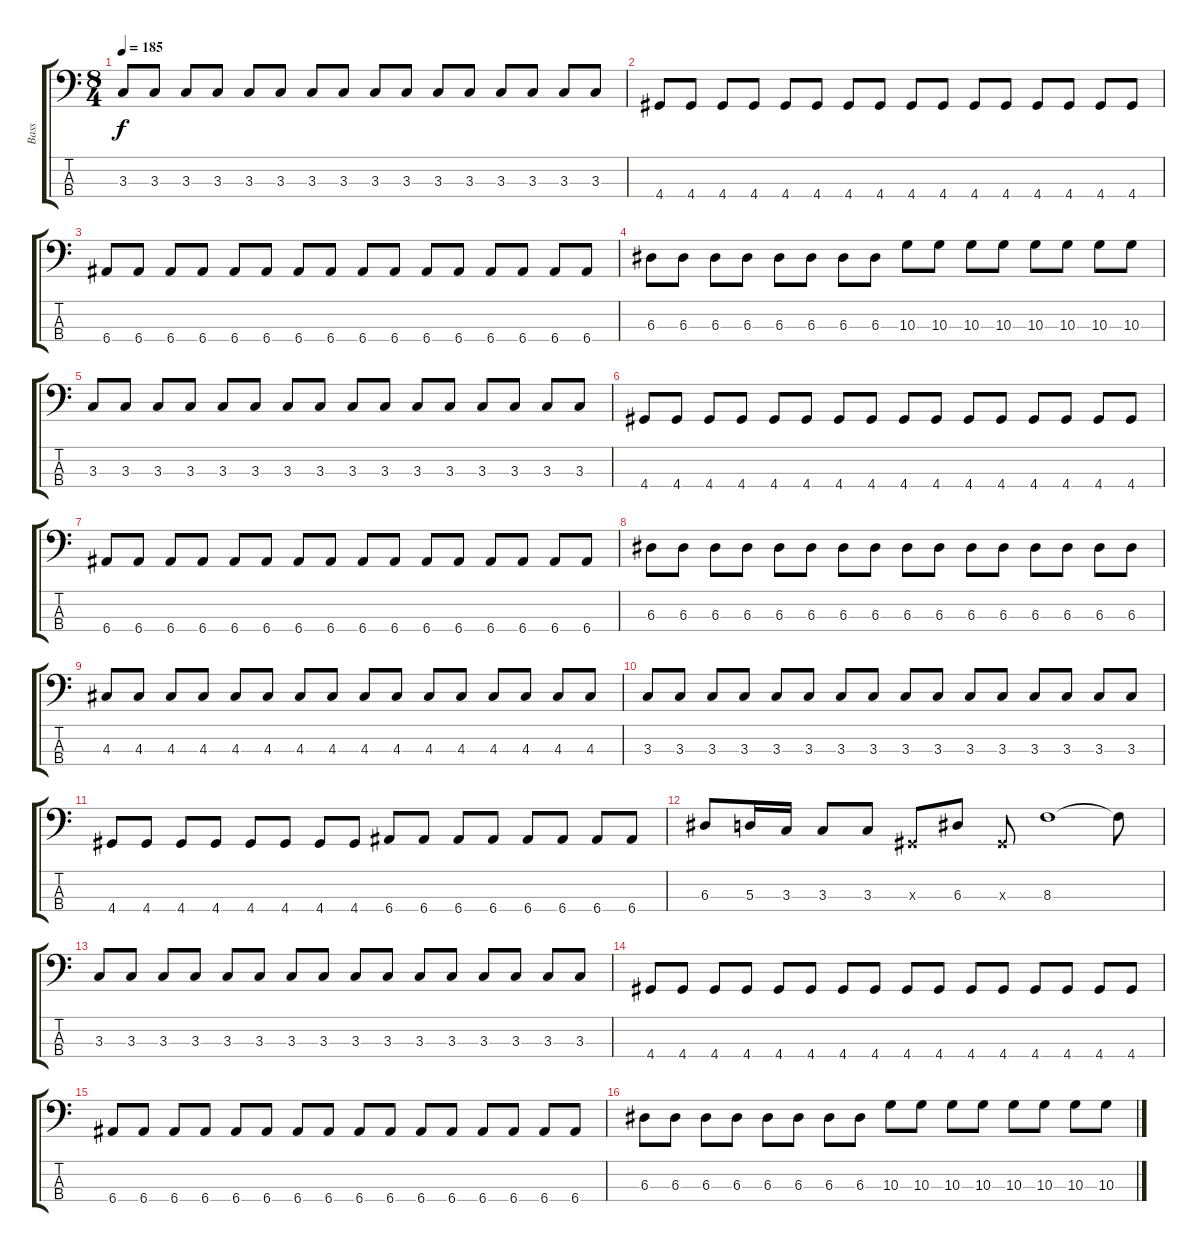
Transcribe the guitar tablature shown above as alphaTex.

\track ("Bass" "Bass") {instrument electricbassfinger}
\staff {score tabs}
\tuning (G2 D2 A1 E1) {hide}
\ts (8 4)
\tempo 185
\clef f4
\ks c
3.3.8{dy f} 3.3.8 3.3.8 3.3.8 3.3.8 3.3.8 3.3.8 3.3.8 3.3.8 3.3.8 3.3.8 3.3.8 3.3.8 3.3.8 3.3.8 3.3.8 |
4.4.8 4.4.8 4.4.8 4.4.8 4.4.8 4.4.8 4.4.8 4.4.8 4.4.8 4.4.8 4.4.8 4.4.8 4.4.8 4.4.8 4.4.8 4.4.8 |
6.4.8 6.4.8 6.4.8 6.4.8 6.4.8 6.4.8 6.4.8 6.4.8 6.4.8 6.4.8 6.4.8 6.4.8 6.4.8 6.4.8 6.4.8 6.4.8 |
6.3.8 6.3.8 6.3.8 6.3.8 6.3.8 6.3.8 6.3.8 6.3.8 10.3.8 10.3.8 10.3.8 10.3.8 10.3.8 10.3.8 10.3.8 10.3.8 |
3.3.8 3.3.8 3.3.8 3.3.8 3.3.8 3.3.8 3.3.8 3.3.8 3.3.8 3.3.8 3.3.8 3.3.8 3.3.8 3.3.8 3.3.8 3.3.8 |
4.4.8 4.4.8 4.4.8 4.4.8 4.4.8 4.4.8 4.4.8 4.4.8 4.4.8 4.4.8 4.4.8 4.4.8 4.4.8 4.4.8 4.4.8 4.4.8 |
6.4.8 6.4.8 6.4.8 6.4.8 6.4.8 6.4.8 6.4.8 6.4.8 6.4.8 6.4.8 6.4.8 6.4.8 6.4.8 6.4.8 6.4.8 6.4.8 |
6.3.8 6.3.8 6.3.8 6.3.8 6.3.8 6.3.8 6.3.8 6.3.8 6.3.8 6.3.8 6.3.8 6.3.8 6.3.8 6.3.8 6.3.8 6.3.8 |
4.3.8 4.3.8 4.3.8 4.3.8 4.3.8 4.3.8 4.3.8 4.3.8 4.3.8 4.3.8 4.3.8 4.3.8 4.3.8 4.3.8 4.3.8 4.3.8 |
3.3.8 3.3.8 3.3.8 3.3.8 3.3.8 3.3.8 3.3.8 3.3.8 3.3.8 3.3.8 3.3.8 3.3.8 3.3.8 3.3.8 3.3.8 3.3.8 |
4.4.8 4.4.8 4.4.8 4.4.8 4.4.8 4.4.8 4.4.8 4.4.8 6.4.8 6.4.8 6.4.8 6.4.8 6.4.8 6.4.8 6.4.8 6.4.8 |
6.3.8 5.3.16 3.3.16 3.3.8 3.3.8 -1.3{x}.8 6.3.8 -1.3{x}.8 8.3.1 8.3{t}.8 |
3.3.8 3.3.8 3.3.8 3.3.8 3.3.8 3.3.8 3.3.8 3.3.8 3.3.8 3.3.8 3.3.8 3.3.8 3.3.8 3.3.8 3.3.8 3.3.8 |
4.4.8 4.4.8 4.4.8 4.4.8 4.4.8 4.4.8 4.4.8 4.4.8 4.4.8 4.4.8 4.4.8 4.4.8 4.4.8 4.4.8 4.4.8 4.4.8 |
6.4.8 6.4.8 6.4.8 6.4.8 6.4.8 6.4.8 6.4.8 6.4.8 6.4.8 6.4.8 6.4.8 6.4.8 6.4.8 6.4.8 6.4.8 6.4.8 |
6.3.8 6.3.8 6.3.8 6.3.8 6.3.8 6.3.8 6.3.8 6.3.8 10.3.8 10.3.8 10.3.8 10.3.8 10.3.8 10.3.8 10.3.8 10.3.8
